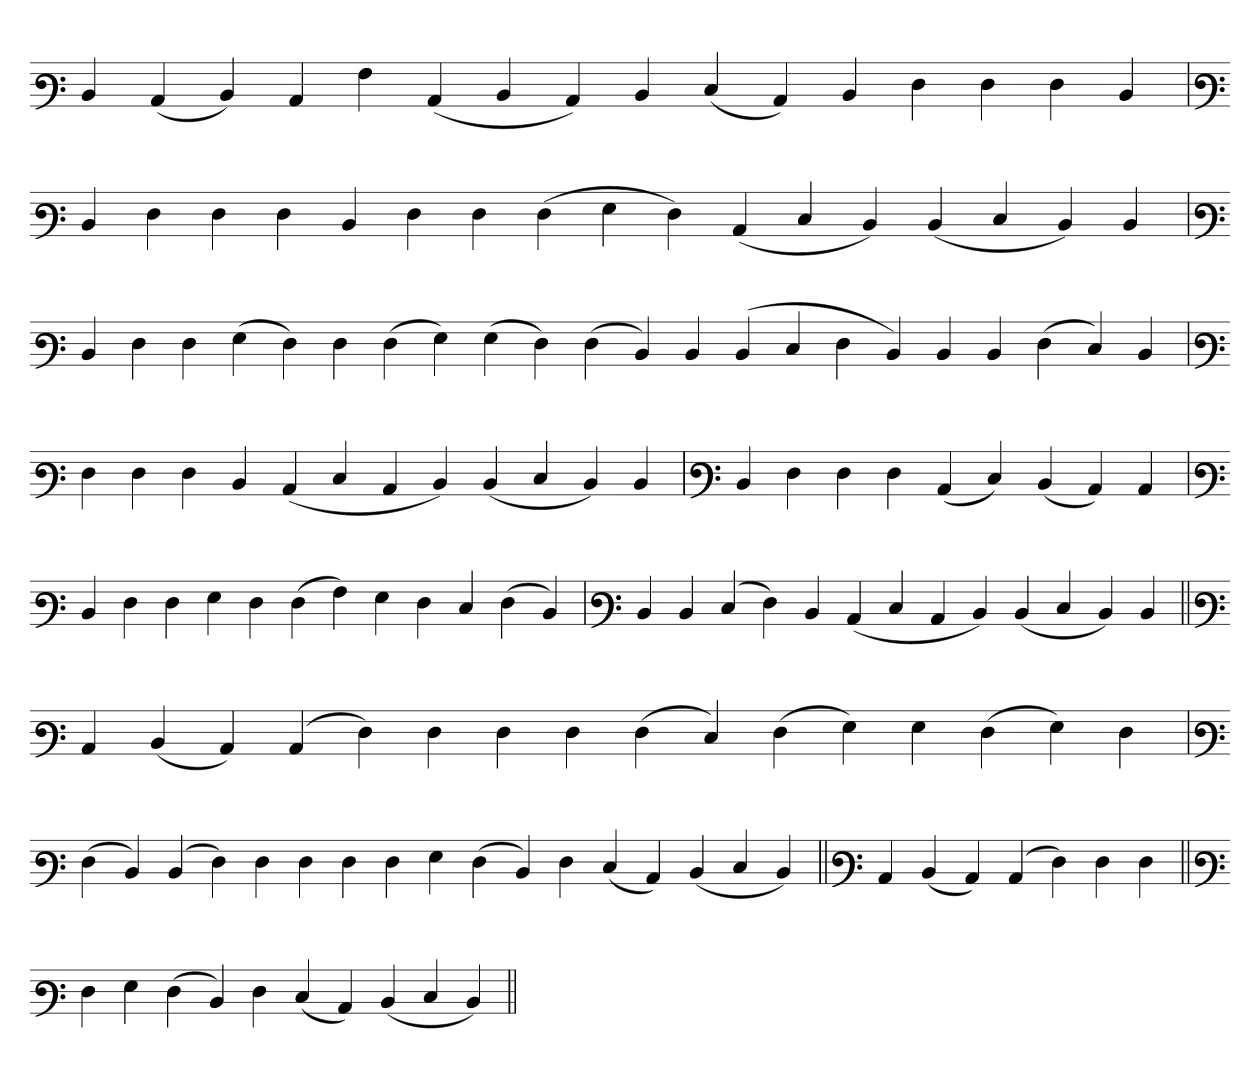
**kern
*part1
*staff1
*clefF3
=
4D
(4C
4D)
4C
4A
(4C
4D
4C)
4D
(4E
4C)
4D
4F
4F
4F
4D
='
*clefF3
4D
4F
4F
4F
4D
4F
4F
(4F
4G
4F)
(4C
4E
4D)
(4D
4E
4D)
4D
=
*clefF3
4D
4F
4F
(4G
4F)
4F
(4F
4G)
(4G
4F)
(4F
4D)
4D
(4D
4E
4F
4D)
4D
4D
(4F
4E)
4D
=
*clefF3
4F
4F
4F
4D
(4C
4E
4C
4D)
(4D
4E
4D)
4D
=`
*clefF3
4D
4F
4F
4F
(4C
4E)
(4D
4C)
4C
='
*clefF3
4D
4F
4F
4G
4F
(4F
4A)
4G
4F
4E
(4F
4D)
=`
*clefF3
4D
4D
(4E
4F)
4D
(4C
4E
4C
4D)
(4D
4E
4D)
4D
=||
*clefF3
4C
(4D
4C)
(4C
4F)
4F
4F
4F
(4F
4E)
(4F
4G)
4G
(4F
4G)
4F
=
*clefF3
(4F
4D)
(4D
4F)
4F
4F
4F
4F
4G
(4F
4D)
4F
(4E
4C)
(4D
4E
4D)
=||
*clefF3
4C
(4D
4C)
(4C
4F)
4F
4F
=||
*clefF3
4F
4G
(4F
4D)
4F
(4E
4C)
(4D
4E
4D)
=||
*-
